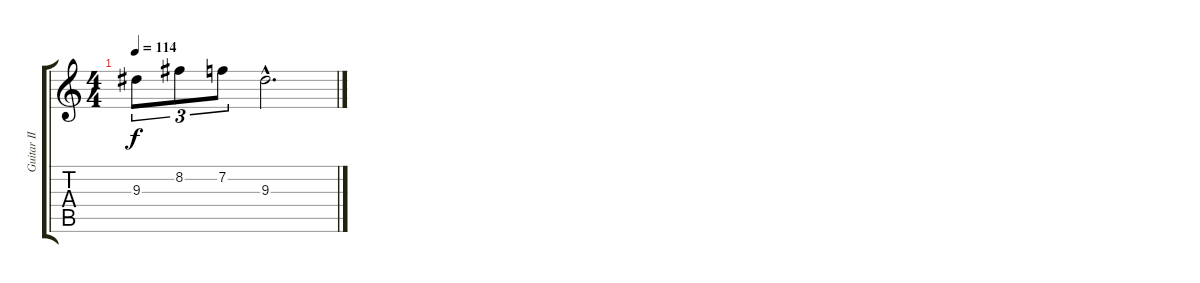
\track ("Guitar II" "Guitar II") {instrument acousticguitarnylon}
\staff {score tabs}
\tuning (Eb4 Bb3 Gb3 Db3 Ab2 Eb2) {hide}
\ts (4 4)
\tempo 114
\clef g2
\ks c
9.3.8{tu (3 2) dy f} 8.2.8{tu (3 2)} 7.2.8{tu (3 2)} 9.3{hac}.2{d}
